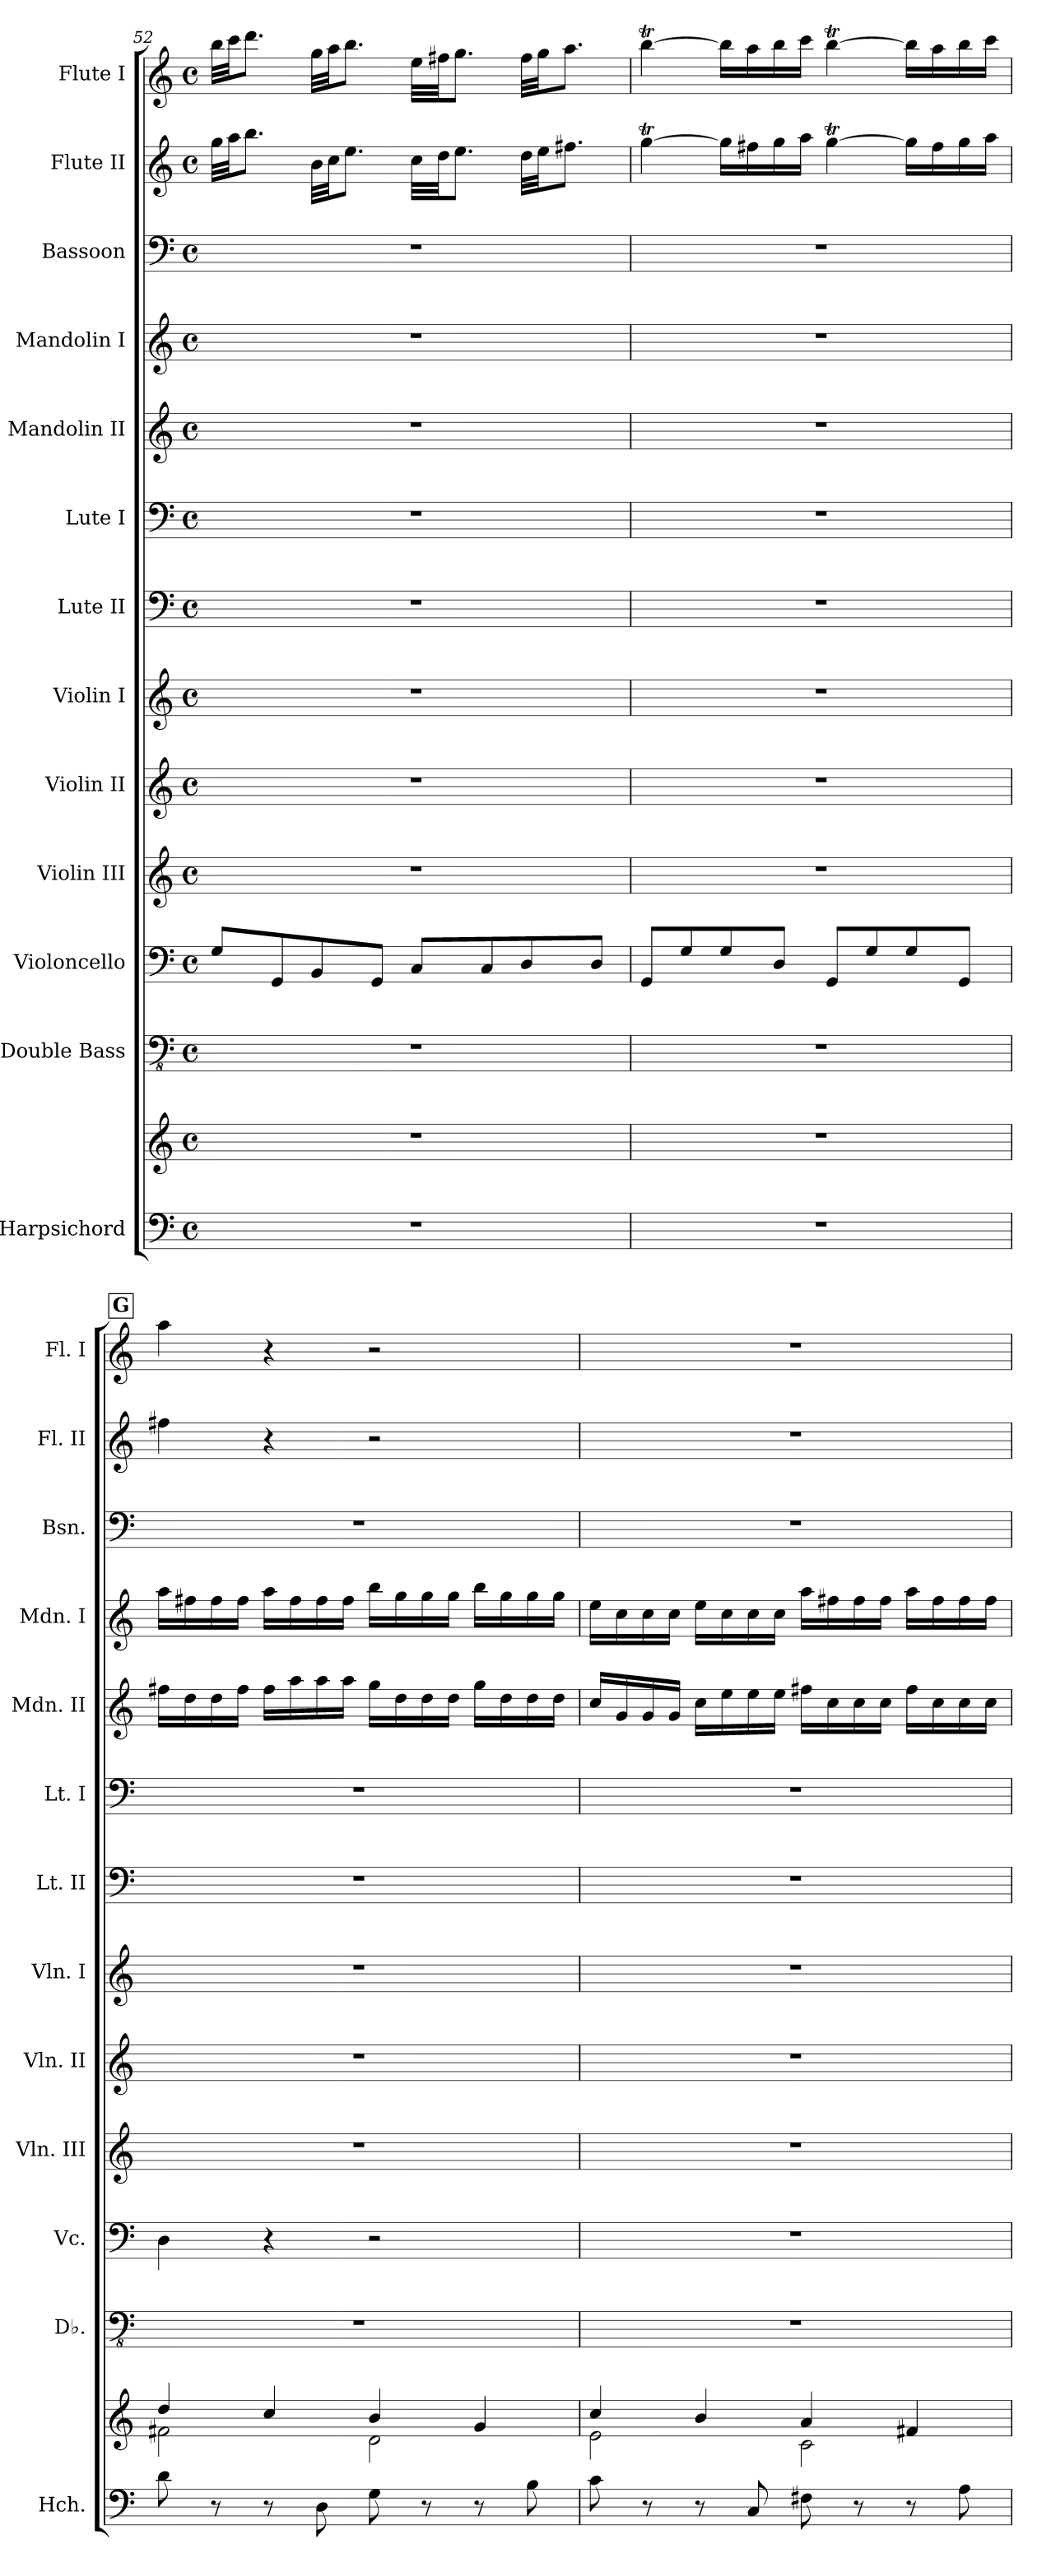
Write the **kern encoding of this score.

**kern	**kern	**kern	**kern	**kern	**kern	**kern	**kern	**kern	**kern	**kern	**kern	**kern	**kern
*part13	*part13	*part12	*part11	*part10	*part9	*part8	*part7	*part6	*part5	*part4	*part3	*part2	*part1
*staff14	*staff13	*staff12	*staff11	*staff10	*staff9	*staff8	*staff7	*staff6	*staff5	*staff4	*staff3	*staff2	*staff1
*I"Harpsichord	*	*I"Double Bass	*I"Violoncello	*I"Violin III	*I"Violin II	*I"Violin I	*I"Lute II	*I"Lute I	*I"Mandolin II	*I"Mandolin I	*I"Bassoon	*I"Flute II	*I"Flute I
*I'Hch.	*	*I'Db.	*I'Vc.	*I'Vln. III	*I'Vln. II	*I'Vln. I	*I'Lt. II	*I'Lt. I	*I'Mdn. II	*I'Mdn. I	*I'Bsn.	*I'Fl. II	*I'Fl. I
*clefF4	*clefG2	*clefFv4	*clefF4	*clefG2	*clefG2	*clefG2	*clefF4	*clefF4	*clefG2	*clefG2	*clefF4	*clefG2	*clefG2
*	*	*ITrd7c12	*	*	*	*	*	*	*	*	*	*	*
*k[]	*k[]	*k[]	*k[]	*k[]	*k[]	*k[]	*k[]	*k[]	*k[]	*k[]	*k[]	*k[]	*k[]
*M4/4	*M4/4	*M4/4	*M4/4	*M4/4	*M4/4	*M4/4	*M4/4	*M4/4	*M4/4	*M4/4	*M4/4	*M4/4	*M4/4
*met(c)	*met(c)	*met(c)	*met(c)	*met(c)	*met(c)	*met(c)	*met(c)	*met(c)	*met(c)	*met(c)	*met(c)	*met(c)	*met(c)
=52	=52	=52	=52	=52	=52	=52	=52	=52	=52	=52	=52	=52	=52
1r	1r	1r	8G/L	1r	1r	1r	1r	1r	1r	1r	1r	32gg\LLL	32bb\LLL
.	.	.	.	.	.	.	.	.	.	.	.	32aa\JJ	32ccc\JJ
.	.	.	.	.	.	.	.	.	.	.	.	8.bb\J	8.ddd\J
.	.	.	8GG/	.	.	.	.	.	.	.	.	.	.
.	.	.	8BB/	.	.	.	.	.	.	.	.	32b\LLL	32gg\LLL
.	.	.	.	.	.	.	.	.	.	.	.	32cc\JJ	32aa\JJ
.	.	.	.	.	.	.	.	.	.	.	.	8.ee\J	8.bb\J
.	.	.	8GG/J	.	.	.	.	.	.	.	.	.	.
.	.	.	8C/L	.	.	.	.	.	.	.	.	32cc\LLL	32ee\LLL
.	.	.	.	.	.	.	.	.	.	.	.	32dd\JJ	32ff#X\JJ
.	.	.	.	.	.	.	.	.	.	.	.	8.ee\J	8.gg\J
.	.	.	8C/	.	.	.	.	.	.	.	.	.	.
.	.	.	8D/	.	.	.	.	.	.	.	.	32dd\LLL	32ff#\LLL
.	.	.	.	.	.	.	.	.	.	.	.	32ee\JJ	32gg\JJ
.	.	.	.	.	.	.	.	.	.	.	.	8.ff#X\J	8.aa\J
.	.	.	8D/J	.	.	.	.	.	.	.	.	.	.
=53	=53	=53	=53	=53	=53	=53	=53	=53	=53	=53	=53	=53	=53
1r	1r	1r	8GG/L	1r	1r	1r	1r	1r	1r	1r	1r	[4ggT\	[4bbt\
.	.	.	8G/	.	.	.	.	.	.	.	.	.	.
.	.	.	8G/	.	.	.	.	.	.	.	.	16gg\LL]	16bb\LL]
.	.	.	.	.	.	.	.	.	.	.	.	16ff#X\	16aa\
.	.	.	8D/J	.	.	.	.	.	.	.	.	16gg\	16bb\
.	.	.	.	.	.	.	.	.	.	.	.	16aa\JJ	16ccc\JJ
.	.	.	8GG/L	.	.	.	.	.	.	.	.	[4ggT\	[4bbt\
.	.	.	8G/	.	.	.	.	.	.	.	.	.	.
.	.	.	8G/	.	.	.	.	.	.	.	.	16gg\LL]	16bb\LL]
.	.	.	.	.	.	.	.	.	.	.	.	16ff#\	16aa\
.	.	.	8GG/J	.	.	.	.	.	.	.	.	16gg\	16bb\
.	.	.	.	.	.	.	.	.	.	.	.	16aa\JJ	16ccc\JJ
!!LO:PB:g=z
!!LO:REH:place=s1:a:B:fs=14:t=G
=54	=54	=54	=54	=54	=54	=54	=54	=54	=54	=54	=54	=54	=54
*	*^	*	*	*	*	*	*	*	*	*	*	*	*
8d\	2f#X\	4dd/	1r	4D\	1r	1r	1r	1r	1r	16ff#X\LL	16aa\LL	1r	4ff#X\	4aa\
.	.	.	.	.	.	.	.	.	.	16dd\	16ff#X\	.	.	.
8r	.	.	.	.	.	.	.	.	.	16dd\	16ff#\	.	.	.
.	.	.	.	.	.	.	.	.	.	16ff#\JJ	16ff#\JJ	.	.	.
8r	.	4cc/	.	4r	.	.	.	.	.	16ff#\LL	16aa\LL	.	4r	4r
.	.	.	.	.	.	.	.	.	.	16aa\	16ff#\	.	.	.
8D\	.	.	.	.	.	.	.	.	.	16aa\	16ff#\	.	.	.
.	.	.	.	.	.	.	.	.	.	16aa\JJ	16ff#\JJ	.	.	.
8G\	2d\	4b/	.	2r	.	.	.	.	.	16gg\LL	16bb\LL	.	2r	2r
.	.	.	.	.	.	.	.	.	.	16dd\	16gg\	.	.	.
8r	.	.	.	.	.	.	.	.	.	16dd\	16gg\	.	.	.
.	.	.	.	.	.	.	.	.	.	16dd\JJ	16gg\JJ	.	.	.
8r	.	4g/	.	.	.	.	.	.	.	16gg\LL	16bb\LL	.	.	.
.	.	.	.	.	.	.	.	.	.	16dd\	16gg\	.	.	.
8B\	.	.	.	.	.	.	.	.	.	16dd\	16gg\	.	.	.
.	.	.	.	.	.	.	.	.	.	16dd\JJ	16gg\JJ	.	.	.
=55	=55	=55	=55	=55	=55	=55	=55	=55	=55	=55	=55	=55	=55	=55
8c\	2e\	4cc/	1r	1r	1r	1r	1r	1r	1r	16cc/LL	16ee\LL	1r	1r	1r
.	.	.	.	.	.	.	.	.	.	16g/	16cc\	.	.	.
8r	.	.	.	.	.	.	.	.	.	16g/	16cc\	.	.	.
.	.	.	.	.	.	.	.	.	.	16g/JJ	16cc\JJ	.	.	.
8r	.	4b/	.	.	.	.	.	.	.	16cc\LL	16ee\LL	.	.	.
.	.	.	.	.	.	.	.	.	.	16ee\	16cc\	.	.	.
8C/	.	.	.	.	.	.	.	.	.	16ee\	16cc\	.	.	.
.	.	.	.	.	.	.	.	.	.	16ee\JJ	16cc\JJ	.	.	.
8F#X\	2c\	4a/	.	.	.	.	.	.	.	16ff#X\LL	16aa\LL	.	.	.
.	.	.	.	.	.	.	.	.	.	16cc\	16ff#X\	.	.	.
8r	.	.	.	.	.	.	.	.	.	16cc\	16ff#\	.	.	.
.	.	.	.	.	.	.	.	.	.	16cc\JJ	16ff#\JJ	.	.	.
8r	.	4f#X/	.	.	.	.	.	.	.	16ff#\LL	16aa\LL	.	.	.
.	.	.	.	.	.	.	.	.	.	16cc\	16ff#\	.	.	.
8A\	.	.	.	.	.	.	.	.	.	16cc\	16ff#\	.	.	.
.	.	.	.	.	.	.	.	.	.	16cc\JJ	16ff#\JJ	.	.	.
*	*v	*v	*	*	*	*	*	*	*	*	*	*	*	*
=	=	=	=	=	=	=	=	=	=	=	=	=	=
*-	*-	*-	*-	*-	*-	*-	*-	*-	*-	*-	*-	*-	*-
